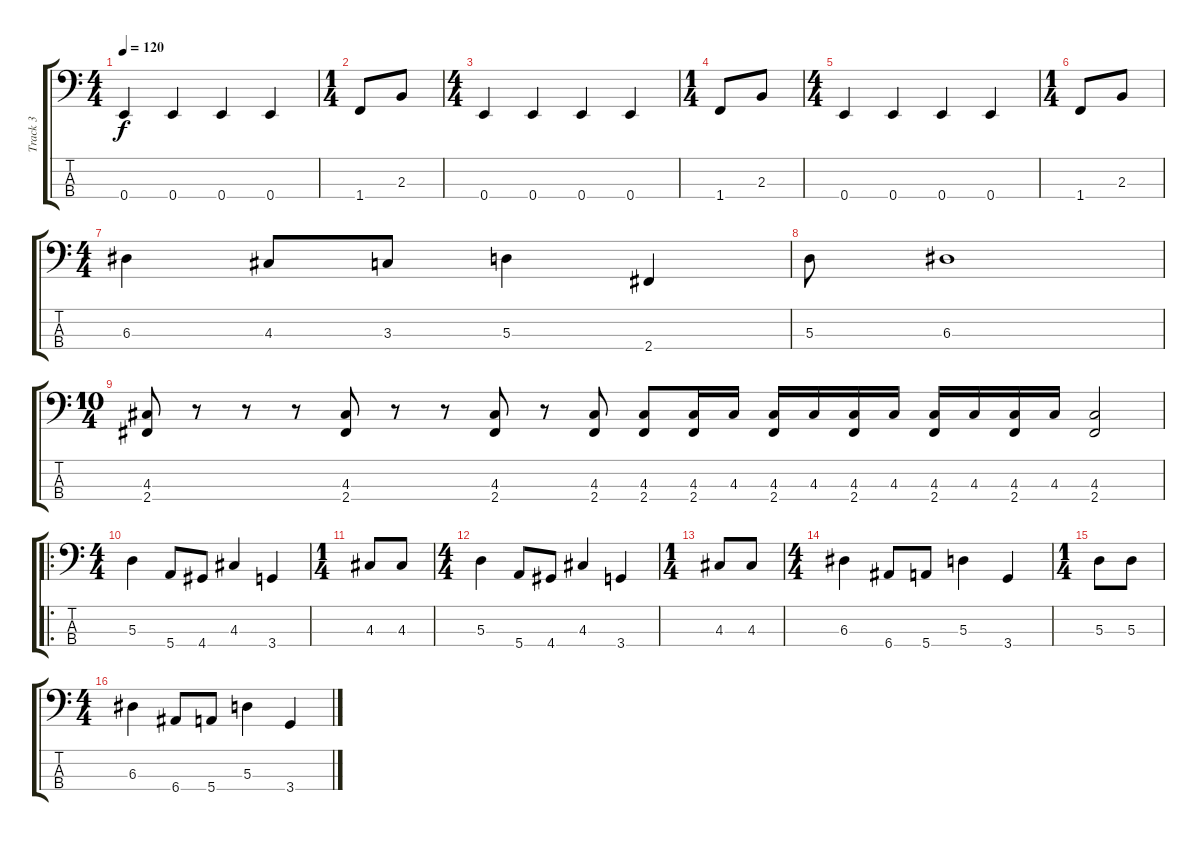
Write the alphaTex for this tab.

\track ("Track 3" "Track 3") {instrument electricbasspick}
\staff {score tabs}
\tuning (G2 D2 A1 E1) {hide}
\ts (4 4)
\tempo 120
\clef f4
\ks c
0.4.4{dy f instrument electricbasspick} 0.4.4 0.4.4 0.4.4 |
\ts (1 4)
1.4.8 2.3.8 |
\ts (4 4)
0.4.4 0.4.4 0.4.4 0.4.4 |
\ts (1 4)
1.4.8 2.3.8 |
\ts (4 4)
0.4.4 0.4.4 0.4.4 0.4.4 |
\ts (1 4)
1.4.8 2.3.8 |
\ts (4 4)
6.3.4 4.3.8 3.3.8 5.3.4 2.4.4 |
5.3.8 6.3.1 |
\ts (10 4)
(4.3 2.4).8 r.8 r.8 r.8 (4.3 2.4).8 r.8 r.8 (4.3 2.4).8 r.8 (4.3 2.4).8 (4.3 2.4).8 (4.3 2.4).16 4.3.16 (4.3 2.4).16 4.3.16 (4.3 2.4).16 4.3.16 (4.3 2.4).16 4.3.16 (4.3 2.4).16 4.3.16 (4.3 2.4).2 |
\ro
\ts (4 4)
5.3.4 5.4.8 4.4.8 4.3.4 3.4.4 |
\ts (1 4)
4.3.8 4.3.8 |
\ts (4 4)
5.3.4 5.4.8 4.4.8 4.3.4 3.4.4 |
\ts (1 4)
4.3.8 4.3.8 |
\ts (4 4)
6.3.4 6.4.8 5.4.8 5.3.4 3.4.4 |
\ts (1 4)
5.3.8 5.3.8 |
\ts (4 4)
6.3.4 6.4.8 5.4.8 5.3.4 3.4.4
